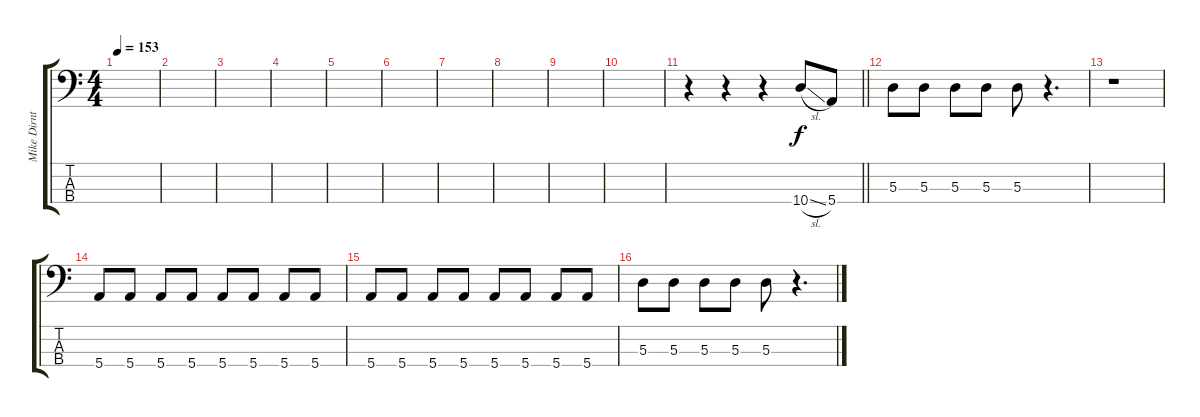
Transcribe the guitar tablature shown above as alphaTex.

\track ("Mike Dirnt" "Mike Dirnt") {instrument electricbassfinger}
\staff {score tabs}
\tuning (G2 D2 A1 E1) {hide}
\ts (4 4)
\tempo 153
\clef f4
\ks c
|
|
|
|
|
|
|
|
|
|
\barLineRight lightlight
r.4 r.4 r.4 10.4{sl}.8{dy f} 5.4.8 |
5.3.8 5.3.8 5.3.8 5.3.8 5.3.8 r.4{d} |
r.1 |
5.4.8 5.4.8 5.4.8 5.4.8 5.4.8 5.4.8 5.4.8 5.4.8 |
5.4.8 5.4.8 5.4.8 5.4.8 5.4.8 5.4.8 5.4.8 5.4.8 |
5.3.8 5.3.8 5.3.8 5.3.8 5.3.8 r.4{d}
